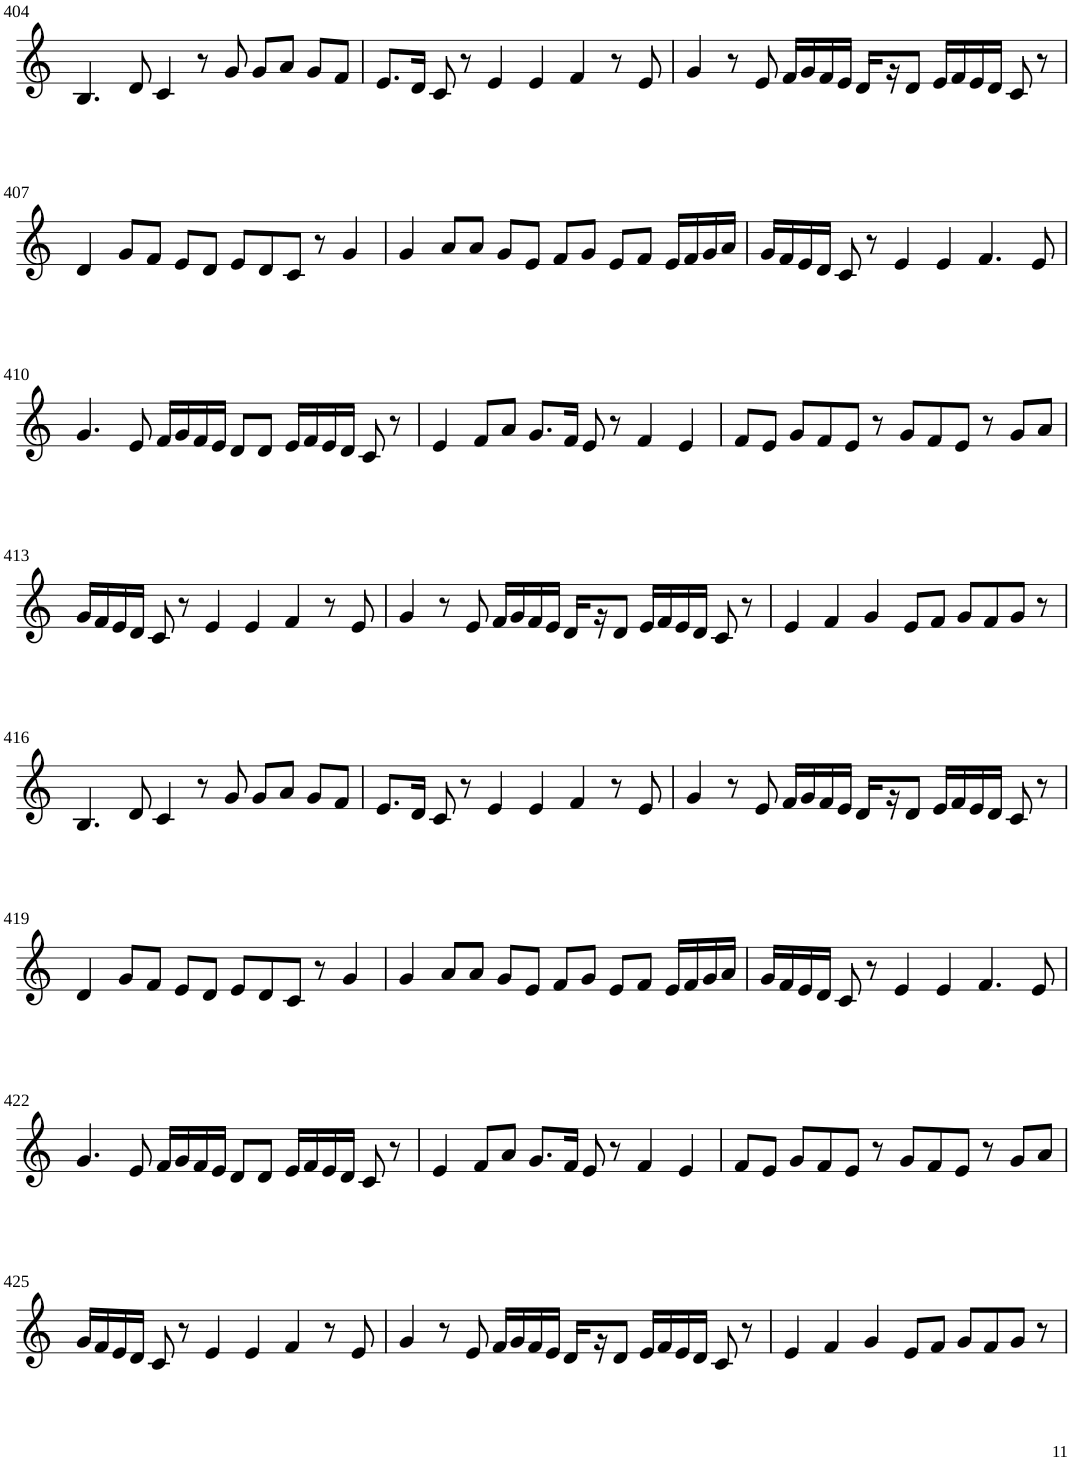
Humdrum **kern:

**kern
*part1
*staff1
*I"Violin
!!LO:PB:g=z
*clefG2
*k[]
*M6/4
=404
4.B/
8d/
4c/
8r
8g/
8g/L
8a/J
8g/L
8f/J
=405
8.e/L
16d/Jk
8c/
8r
4e/
4e/
4f/
8r
8e/
=406
4g/
8r
8e/
16f/LL
16g/
16f/
16e/JJ
16d/LL
16r
8d/J
16e/LL
16f/
16e/
16d/JJ
8c/
8r
!!LO:LB:g=z
=407
4d/
8g/L
8f/J
8e/L
8d/J
8e/L
8d/
8c/J
8r
4g/
=408
4g/
8a/L
8a/J
8g/L
8e/J
8f/L
8g/J
8e/L
8f/J
16e/LL
16f/
16g/
16a/JJ
=409
16g/LL
16f/
16e/
16d/JJ
8c/
8r
4e/
4e/
4.f/
8e/
!!LO:LB:g=z
=410
4.g/
8e/
16f/LL
16g/
16f/
16e/JJ
8d/L
8d/J
16e/LL
16f/
16e/
16d/JJ
8c/
8r
=411
4e/
8f/L
8a/J
8.g/L
16f/Jk
8e/
8r
4f/
4e/
=412
8f/L
8e/J
8g/L
8f/
8e/J
8r
8g/L
8f/
8e/J
8r
8g/L
8a/J
!!LO:LB:g=z
=413
16g/LL
16f/
16e/
16d/JJ
8c/
8r
4e/
4e/
4f/
8r
8e/
=414
4g/
8r
8e/
16f/LL
16g/
16f/
16e/JJ
16d/LL
16r
8d/J
16e/LL
16f/
16e/
16d/JJ
8c/
8r
=415
4e/
4f/
4g/
8e/L
8f/J
8g/L
8f/
8g/J
8r
!!LO:LB:g=z
=416
4.B/
8d/
4c/
8r
8g/
8g/L
8a/J
8g/L
8f/J
=417
8.e/L
16d/Jk
8c/
8r
4e/
4e/
4f/
8r
8e/
=418
4g/
8r
8e/
16f/LL
16g/
16f/
16e/JJ
16d/LL
16r
8d/J
16e/LL
16f/
16e/
16d/JJ
8c/
8r
!!LO:LB:g=z
=419
4d/
8g/L
8f/J
8e/L
8d/J
8e/L
8d/
8c/J
8r
4g/
=420
4g/
8a/L
8a/J
8g/L
8e/J
8f/L
8g/J
8e/L
8f/J
16e/LL
16f/
16g/
16a/JJ
=421
16g/LL
16f/
16e/
16d/JJ
8c/
8r
4e/
4e/
4.f/
8e/
!!LO:LB:g=z
=422
4.g/
8e/
16f/LL
16g/
16f/
16e/JJ
8d/L
8d/J
16e/LL
16f/
16e/
16d/JJ
8c/
8r
=423
4e/
8f/L
8a/J
8.g/L
16f/Jk
8e/
8r
4f/
4e/
=424
8f/L
8e/J
8g/L
8f/
8e/J
8r
8g/L
8f/
8e/J
8r
8g/L
8a/J
!!LO:LB:g=z
=425
16g/LL
16f/
16e/
16d/JJ
8c/
8r
4e/
4e/
4f/
8r
8e/
=426
4g/
8r
8e/
16f/LL
16g/
16f/
16e/JJ
16d/LL
16r
8d/J
16e/LL
16f/
16e/
16d/JJ
8c/
8r
=427
4e/
4f/
4g/
8e/L
8f/J
8g/L
8f/
8g/J
8r
=
*-
